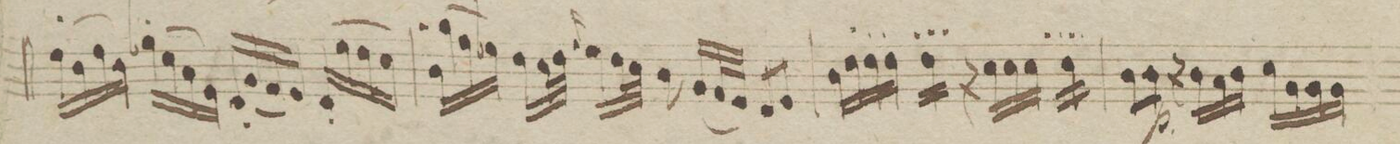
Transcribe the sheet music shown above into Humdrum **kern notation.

**kern	**dynam
*I"Violin 2do	*
*clefG2	*
*k[b-]	*
*met(c)	*
*M4/4	*
16dd'\LL	.
(16b-\	.
16dd\	.
16b-\JJ)	.
16ee-X'\LL	.
(16cc\	.
16a\	.
16e\JJ)	.
16d'/LL	.
(16g/	.
16f/	.
16e/JJ)	.
16d'/LL	.
(16ff\	.
16ee-\	.
16dd\JJ)	.
=34	=34
16dd'\LL	.
(16gg\	.
16ff\	.
16ee-X\JJ)	.
16dd\LL	.
32cc\L	.
32dd\JJJ	.
16qqff/	.
16ee-\LL	.
32dd\L	.
32cc\JJJ	.
8b-\	.
(16g/LL	.
32f/L	.
32e/JJJ)	.
8d/L	.
8e/J	.
=35	=35
16b-\LL	.
16dd'\	.
16dd'\	.
16dd'\JJ	.
*tremolo	*
16dd'\LL	.
16dd'\	.
16dd'\	.
16dd'\JJ	.
*Xtremolo	*
16r	.
16cc\LL	.
16cc\	.
16cc\JJ	.
*tremolo	*
16cc'\LL	.
16cc'\	.
16cc'\	.
16cc'\JJ	.
*Xtremolo	*
=36	=36
8b-\L	.
8b-\J	p
16r	.
16b-\LL	p
16a\	.
16b-\JJ	.
16cc\LL	.
16g\	.
16g\	.
16g\JJ	.
*-	*-
